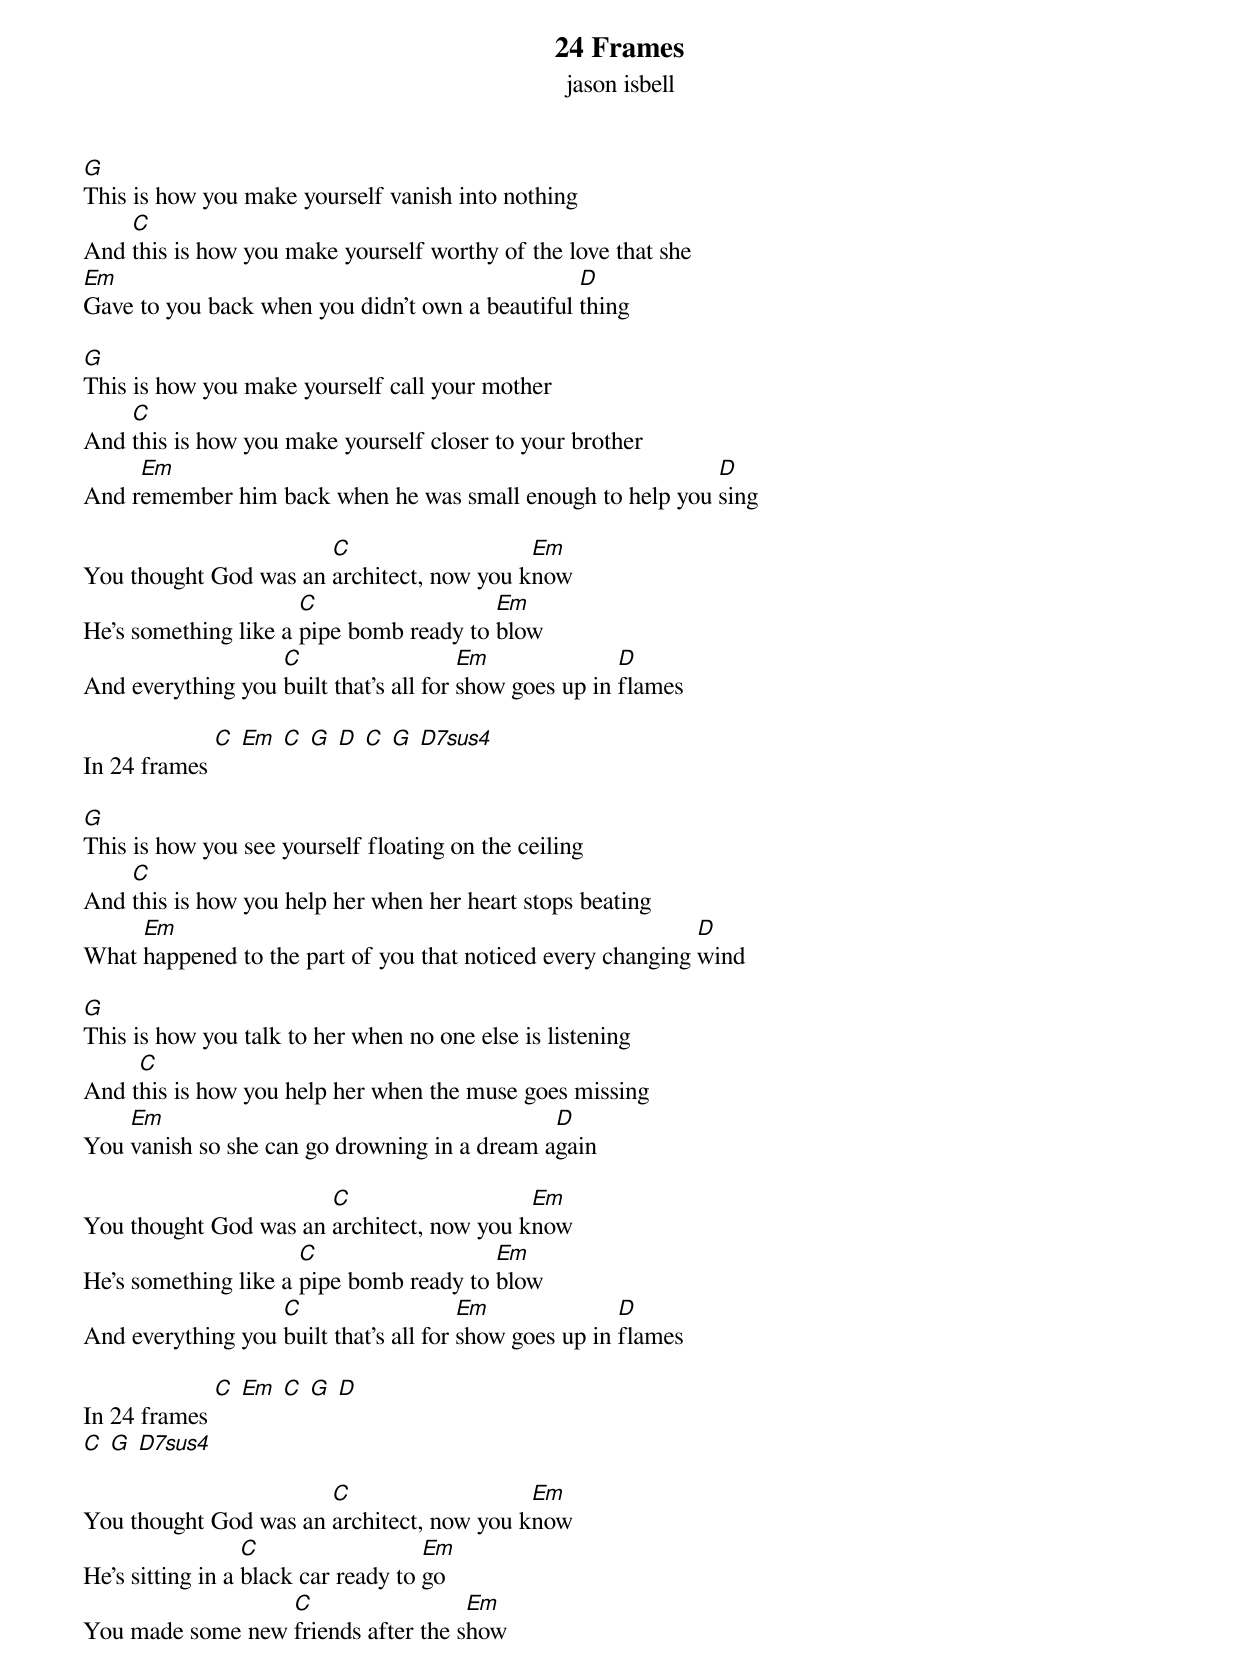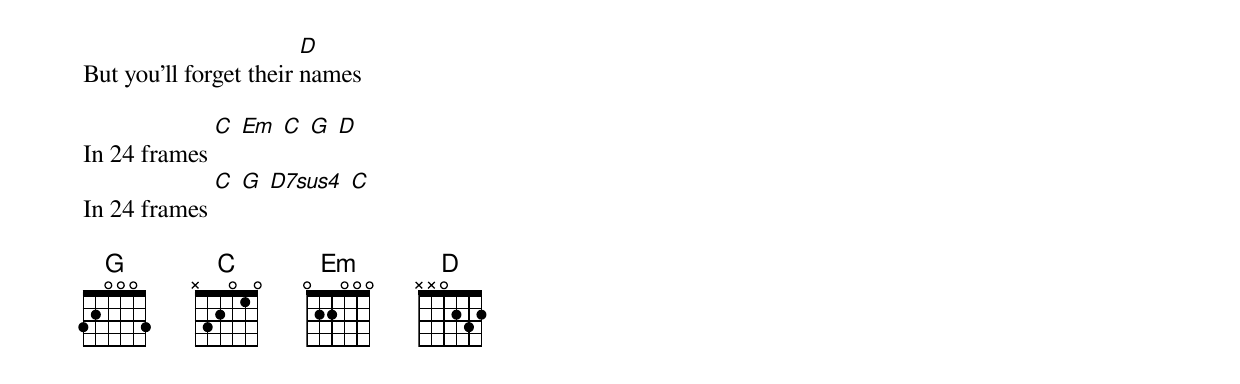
{title: 24 Frames}
{subtitle: jason isbell}

[G]This is how you make yourself vanish into nothing
And [C]this is how you make yourself worthy of the love that she
[Em]Gave to you back when you didn’t own a beautiful [D]thing

[G]This is how you make yourself call your mother
And [C]this is how you make yourself closer to your brother
And r[Em]emember him back when he was small enough to help you [D]sing

You thought God was an [C]architect, now you k[Em]now
He’s something like a [C]pipe bomb ready to [Em]blow
And everything you [C]built that’s all for [Em]show goes up in [D]flames

In 24 frames [C] [Em] [C] [G] [D] [C] [G] [D7sus4]

[G]This is how you see yourself floating on the ceiling
And [C]this is how you help her when her heart stops beating
What [Em]happened to the part of you that noticed every changing [D]wind

[G]This is how you talk to her when no one else is listening
And t[C]his is how you help her when the muse goes missing
You [Em]vanish so she can go drowning in a dream a[D]gain

You thought God was an [C]architect, now you k[Em]now
He’s something like a [C]pipe bomb ready to [Em]blow
And everything you [C]built that’s all for [Em]show goes up in [D]flames

In 24 frames [C] [Em] [C] [G] [D]
[C] [G] [D7sus4]

You thought God was an [C]architect, now you k[Em]now
He’s sitting in a [C]black car ready to [Em]go
You made some new [C]friends after the s[Em]how
But you’ll forget their [D]names

In 24 frames [C] [Em] [C] [G] [D]
In 24 frames [C] [G] [D7sus4] [C]

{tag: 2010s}
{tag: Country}
